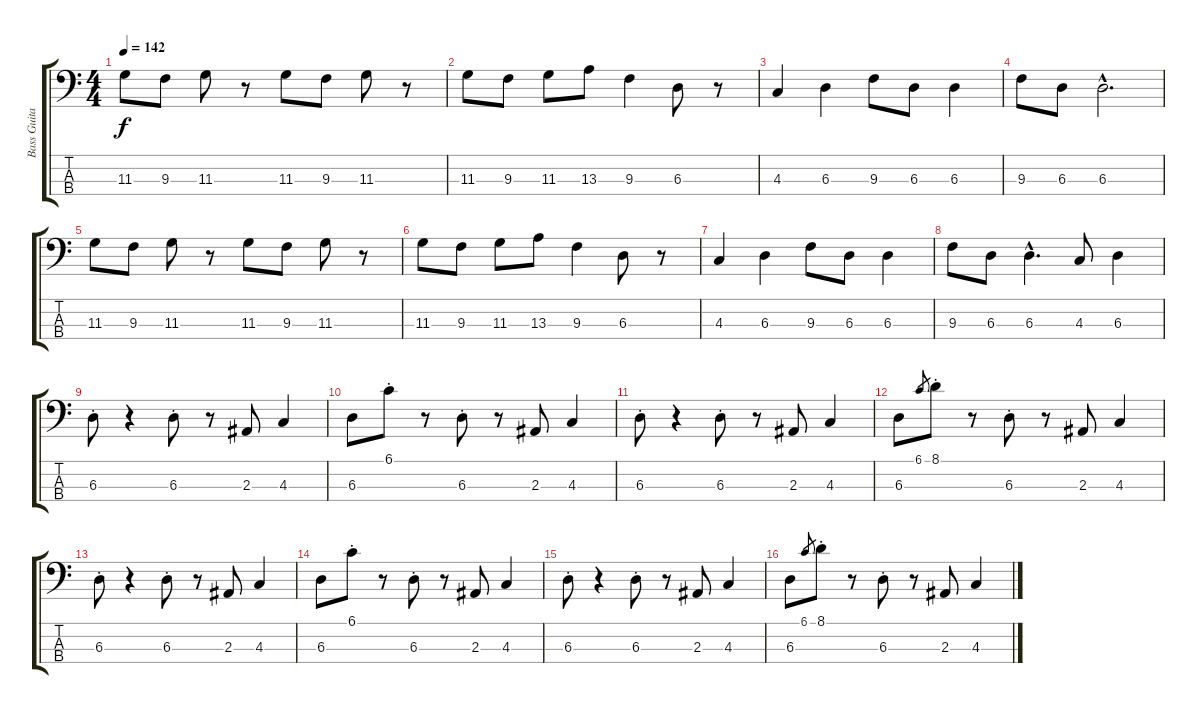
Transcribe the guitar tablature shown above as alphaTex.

\track ("Bass Guitar" "Bass Guita") {instrument electricbassfinger}
\staff {score tabs}
\tuning (Gb2 Db2 Ab1 Eb1) {hide}
\ts (4 4)
\tempo 142
\clef f4
\ks c
11.3.8{dy f instrument electricbassfinger} 9.3.8 11.3.8 r.8 11.3.8 9.3.8 11.3.8 r.8 |
11.3.8 9.3.8 11.3.8 13.3.8 9.3.4 6.3.8 r.8 |
4.3.4 6.3.4 9.3.8 6.3.8 6.3.4 |
9.3.8 6.3.8 6.3{hac}.2{d} |
11.3.8 9.3.8 11.3.8 r.8 11.3.8 9.3.8 11.3.8 r.8 |
11.3.8 9.3.8 11.3.8 13.3.8 9.3.4 6.3.8 r.8 |
4.3.4 6.3.4 9.3.8 6.3.8 6.3.4 |
9.3.8 6.3.8 6.3{hac}.4{d} 4.3.8 6.3.4 |
6.3{st}.8 r.4 6.3{st}.8 r.8 2.3.8 4.3.4 |
6.3.8 6.1{st}.8 r.8 6.3{st}.8 r.8 2.3.8 4.3.4 |
6.3{st}.8 r.4 6.3{st}.8 r.8 2.3.8 4.3.4 |
6.3.8 6.1.8{gr} 8.1{st}.8 r.8 6.3{st}.8 r.8 2.3.8 4.3.4 |
6.3{st}.8 r.4 6.3{st}.8 r.8 2.3.8 4.3.4 |
6.3.8 6.1{st}.8 r.8 6.3{st}.8 r.8 2.3.8 4.3.4 |
6.3{st}.8 r.4 6.3{st}.8 r.8 2.3.8 4.3.4 |
6.3.8 6.1.8{gr} 8.1{st}.8 r.8 6.3{st}.8 r.8 2.3.8 4.3.4
